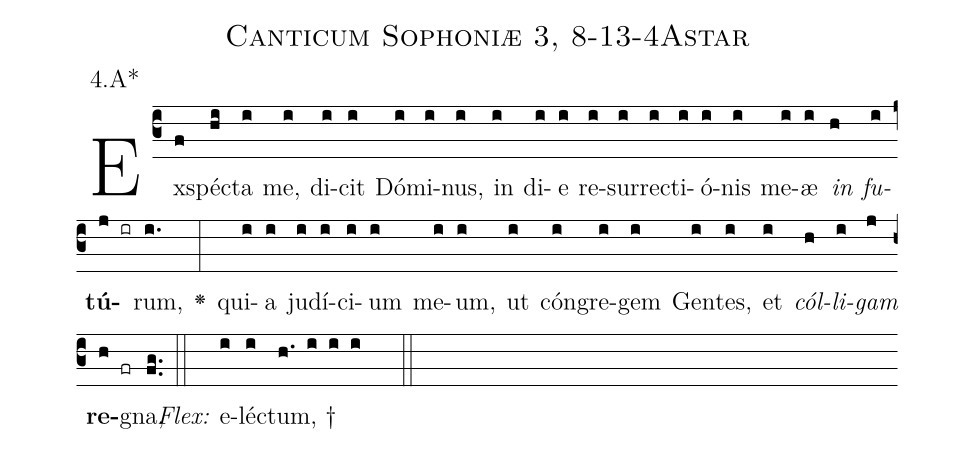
name: Canticum Sophoniæ 3, 8-13-4Astar;
annotation: 4.A*;
%%
(c3)Ex(f)spé(hi)cta(i) me,(i) di(i)cit(i) Dó(i)mi(i)nus,(i) in(i) di(i)e(i) re(i)sur(i)re(i)cti(i)ó(i)nis(i) me(i)æ(i) <i>in</i>(h) <i>fu</i>(i)<b>tú</b>(j ir)rum,(i.) <v>\greheightstar</v>(:) qui(i)a(i) ju(i)dí(i)ci(i)um(i) me(i)um,(i) ut(i) cón(i)gre(i)gem(i) Gen(i)tes,(i) et(i) <i>cól</i>(h)<i>li</i>(i)<i>gam</i>(j) <b>re</b>(h fr)gna,(fg..) (::)
<i>Flex:</i>()  e(i)lé(i)ctum, †(h. i i i  ::)

%E(i) u(h) o(i) u(j) a(h) e.(fg..) (::)
